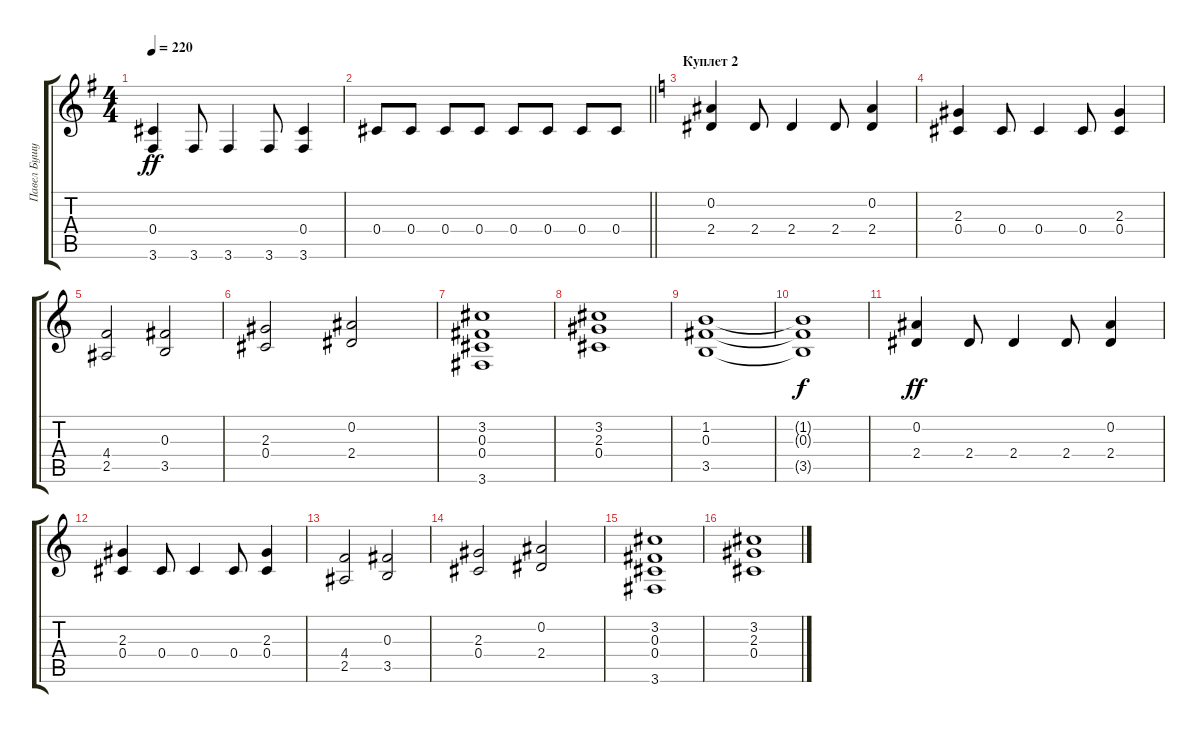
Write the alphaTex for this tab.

\track ("Павел Бушуев" "Павел Бушу") {instrument distortionguitar}
\staff {score tabs}
\tuning (Eb4 Bb3 Gb3 Db3 Ab2 Eb2) {hide}
\ts (4 4)
\tempo 220
\clef g2
\ks g
(0.4 3.6).4{dy ff} 3.6.8 3.6.4 3.6.8 (0.4 3.6).4 |
\barLineRight lightlight
0.4.8 0.4.8 0.4.8 0.4.8 0.4.8 0.4.8 0.4.8 0.4.8 |
\section ("" "Куплет 2")
\ks c
(0.2 2.4).4 2.4.8 2.4.4 2.4.8 (0.2 2.4).4 |
(2.3 0.4).4 0.4.8 0.4.4 0.4.8 (2.3 0.4).4 |
(4.4 2.5).2 (0.3 3.5).2 |
(2.3 0.4).2 (0.2 2.4).2 |
(3.2 0.3 0.4 3.6).1 |
(3.2 2.3 0.4).1 |
(1.2 0.3 3.5).1 |
(1.2{t} 0.3{t} 3.5{t}).1{dy f} |
(0.2 2.4).4{dy ff} 2.4.8 2.4.4 2.4.8 (0.2 2.4).4 |
(2.3 0.4).4 0.4.8 0.4.4 0.4.8 (2.3 0.4).4 |
(4.4 2.5).2 (0.3 3.5).2 |
(2.3 0.4).2 (0.2 2.4).2 |
(3.2 0.3 0.4 3.6).1 |
(3.2 2.3 0.4).1
